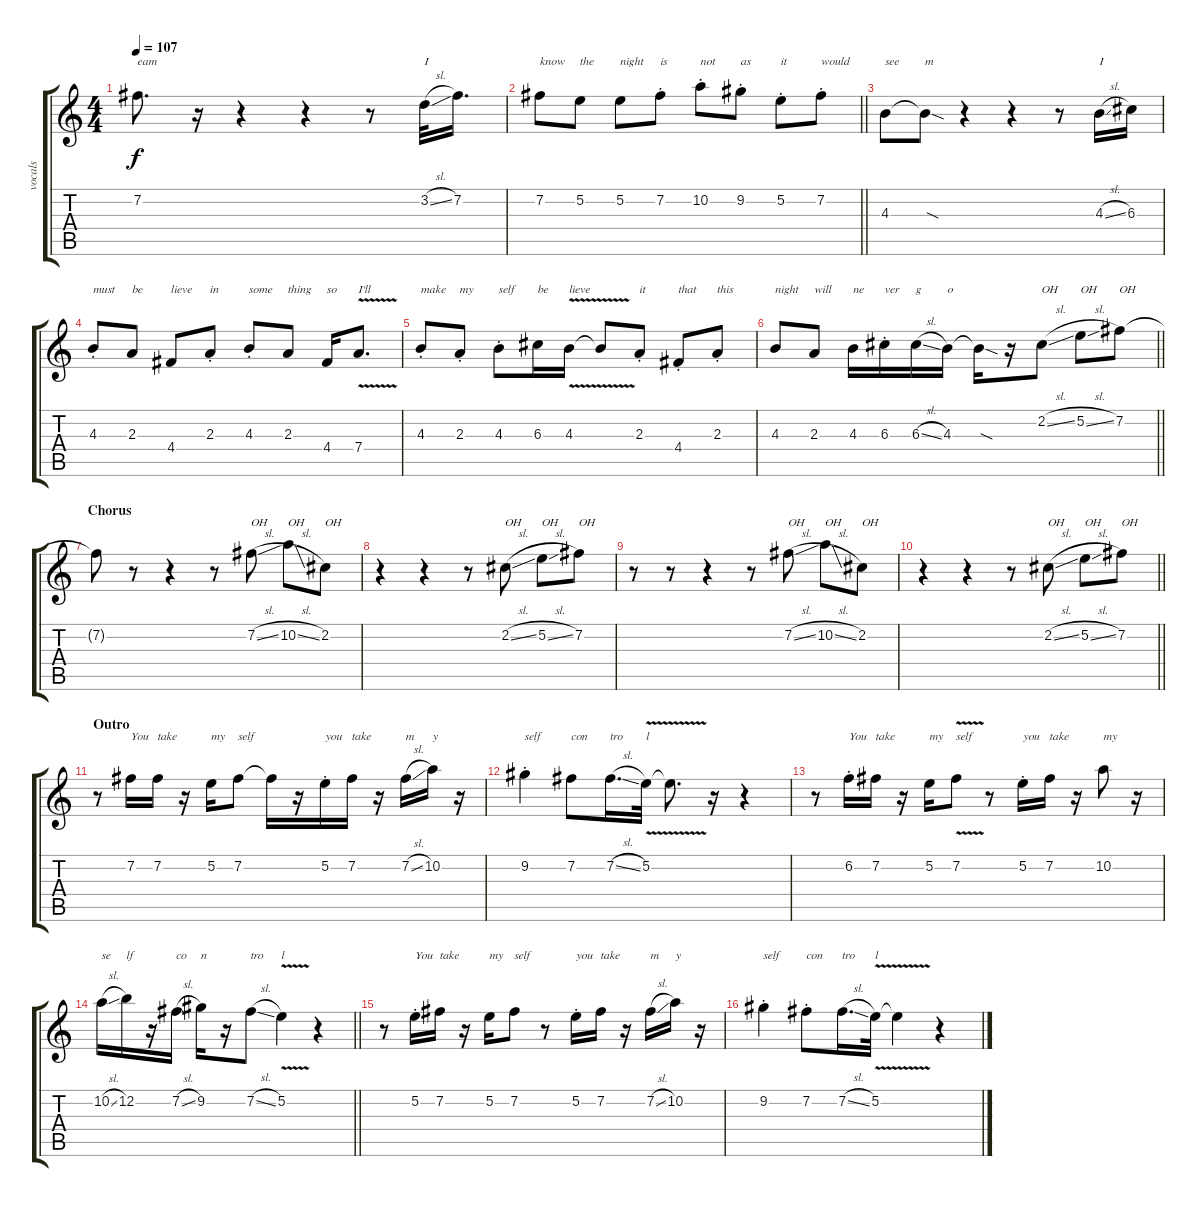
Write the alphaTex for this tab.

\track ("vocals" "vocals") {instrument distortionguitar}
\staff {score tabs}
\tuning (E4 B3 G3 D3 A2 E2) {hide}
\ts (4 4)
\tempo 107
\clef g2
\ks c
7.2.8{d txt "eam" dy f} r.16 r.4 r.4 r.8 3.2{sl}.32{txt "I"} 7.2.16{d} |
\barLineRight lightlight
7.2.8{txt "know"} 5.2.8{txt "the"} 5.2.8{txt "night"} 7.2{st}.8{txt "is"} 10.2{st}.8{txt "not"} 9.2{st}.8{txt "as"} 5.2{st}.8{txt "it"} 7.2{st}.8{txt "would"} |
4.3.8{txt "see"} 4.3{sod t}.8{txt "m"} r.4 r.4 r.8 4.3{sl}.16{txt "I"} 6.3.16 |
4.3{st}.8{txt "must"} 2.3.8{txt "be"} 4.4.8{txt "lieve"} 2.3{st}.8{txt "in"} 4.3{st}.8{txt "some"} 2.3.8{txt "thing"} 4.4.16{txt "so"} 7.4{v}.8{d txt "I'll"} |
4.3{st}.8{txt "make"} 2.3{st}.8{txt "my"} 4.3{st}.8{txt "self"} 6.3.16{txt "be"} 4.3{v}.16{txt "lieve"} 4.3{t}.8 2.3{st}.8{txt "it"} 4.4{st}.8{txt "that"} 2.3{st}.8{txt "this"} |
\barLineRight lightlight
4.3.8{txt "night"} 2.3.8{txt "will"} 4.3.16{txt "ne"} 6.3{st}.16{txt "ver"} 6.3{sl}.16{txt "g"} 4.3.16{txt "o"} 4.3{sod t}.16 r.16 2.2{sl}.8{txt "OH"} 5.2{sl}.8{txt "OH"} 7.2.8{txt "OH"} |
\section ("" "Chorus")
7.2{t}.8 r.8 r.4 r.8 7.2{sl}.8{txt "OH"} 10.2{sl}.8{txt "OH"} 2.2.8{txt "OH"} |
r.4 r.4 r.8 2.2{sl}.8{txt "OH"} 5.2{sl}.8{txt "OH"} 7.2.8{txt "OH"} |
r.8 r.8 r.4 r.8 7.2{sl}.8{txt "OH"} 10.2{sl}.8{txt "OH"} 2.2.8{txt "OH"} |
\barLineRight lightlight
r.4 r.4 r.8 2.2{sl}.8{txt "OH"} 5.2{sl}.8{txt "OH"} 7.2.8{txt "OH"} |
\section ("" "Outro")
r.8 7.2.16{txt "You"} 7.2.16{txt "take"} r.16 5.2.16{txt "my"} 7.2.8{txt "self"} 7.2{t}.16 r.16 5.2{st}.16{txt "you"} 7.2.16{txt "take"} r.16 7.2{sl}.16{txt "m"} 10.2.16{txt "y"} r.16 |
9.2{st}.4{txt "self"} 7.2.8{txt "con"} 7.2{sl}.16{d txt "tro"} 5.2{v}.32{txt "l"} 5.2{t}.8{d} r.16 r.4 |
r.8 6.2{st}.16{txt "You"} 7.2.16{txt "take"} r.16 5.2.16{txt "my"} 7.2{v}.8{txt "self"} r.8 5.2{st}.16{txt "you"} 7.2.16{txt "take"} r.16 10.2.8{txt "my"} r.16 |
\barLineRight lightlight
10.2{sl}.16{txt "se"} 12.2.16{txt "lf"} r.16 7.2{sl}.16{txt "co"} 9.2.16{txt "n"} r.16 7.2{sl}.8{txt "tro"} 5.2{v}.4{txt "l"} r.4 |
r.8 5.2{st}.16{txt "You"} 7.2.16{txt "take"} r.16 5.2.16{txt "my"} 7.2.8{txt "self"} r.8 5.2{st}.16{txt "you"} 7.2.16{txt "take"} r.16 7.2{sl}.16{txt "m"} 10.2.16{txt "y"} r.16 |
9.2{st}.4{txt "self"} 7.2{st}.8{txt "con"} 7.2{sl}.16{d txt "tro"} 5.2{v}.32{txt "l"} 5.2{t}.4 r.4
